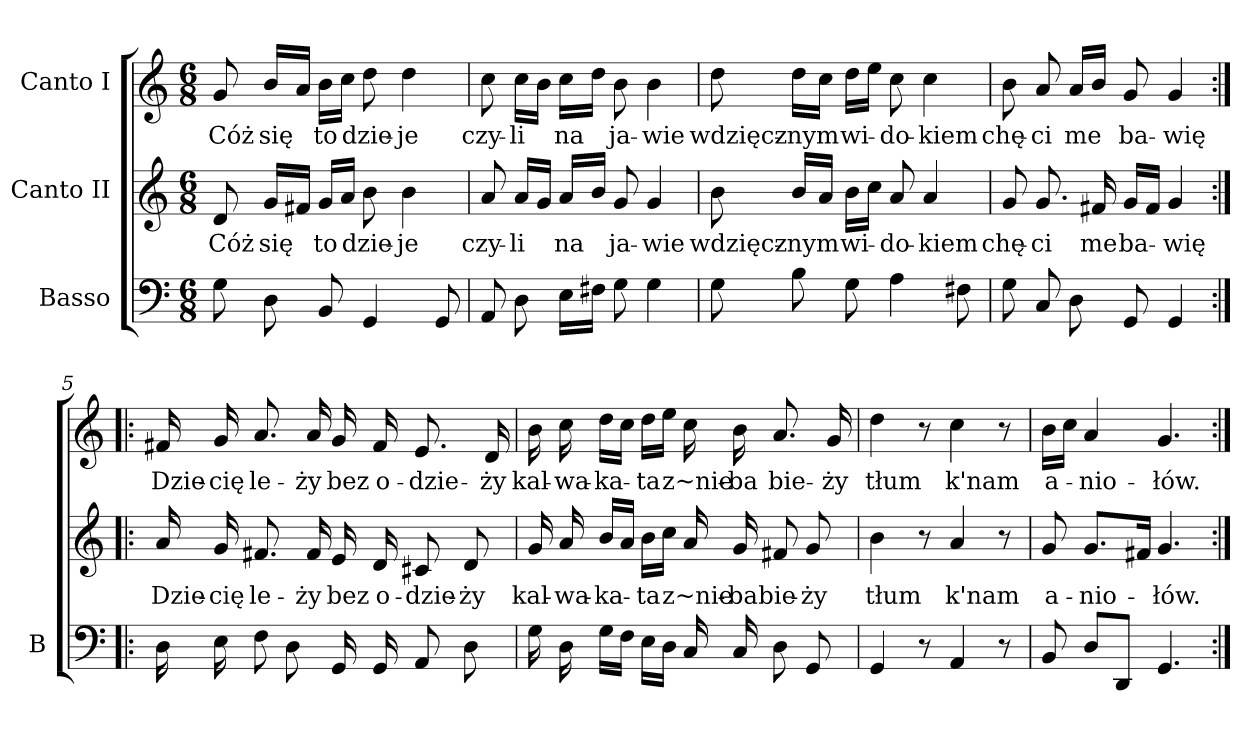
**kern	**kern	**text	**kern	**text
*part3	*part2	*part2	*part1	*part1
*staff3	*staff2	*staff2	*staff1	*staff1
*I"Basso	*I"Canto II	*	*I"Canto I	*
*I'B	*	*	*	*
*clefF4	*clefG2	*	*clefG2	*
*k[]	*k[]	*	*k[]	*
*M6/8	*M6/8	*	*M6/8	*
=1	=1	=1	=1	=1
8G	8d	Cóż	8g	Cóż
8D	16gLL	się	16bLL	się
.	16f#XJJ	.	16aJJ	.
8BB	16gLL	to	16bLL	to
.	16aJJ	.	16ccJJ	.
4GG	8b	dzie-	8dd	dzie-
.	4b	-je	4dd	-je
8GG	.	.	.	.
=2	=2	=2	=2	=2
8AA	8a	czy-	8cc	czy-
8D	16aLL	-li	16ccLL	-li
.	16gJJ	.	16bJJ	.
16ELL	16aLL	na	16ccLL	na
16F#XJJ	16bJJ	.	16ddJJ	.
8G	8g	ja-	8b	ja-
4G	4g	-wie	4b	-wie
=3	=3	=3	=3	=3
8G	8b	wdzięcz-	8dd	wdzięcz-
8B	16bLL	-nym	16ddLL	-nym
.	16aJJ	.	16ccJJ	.
8G	16bLL	wi-	16ddLL	wi-
.	16ccJJ	.	16eeJJ	.
4A	8a	-do-	8cc	-do-
.	4a	-kiem	4cc	-kiem
8F#X	.	.	.	.
=4	=4	=4	=4	=4
8G	8g	chę-	8b	chę-
8C	8.g	-ci	8a	-ci
8D	.	.	16aLL	me
.	16f#X	me	16bJJ	.
8GG	16gLL	ba-	8g	ba-
.	16f#JJ	.	.	.
4GG	4g	-wię	4g	-wię
=5:|!|:	=5:|!|:	=5:|!|:	=5:|!|:	=5:|!|:
16D	16a	Dzie-	16f#X	Dzie-
16E	16g	-cię	16g	-cię
8F	8.f#X	le-	8.a	le-
8D	.	.	.	.
.	16f#	-ży	16a	-ży
16GG	16e	bez	16g	bez
16GG	16d	o-	16f#	o-
8AA	8c#X	-dzie-	8.e	-dzie-
8D	8d	-ży	.	.
.	.	.	16d	-ży
=6	=6	=6	=6	=6
16G	16g	kal-	16b	kal-
16D	16a	-wa-	16cc	-wa-
16GLL	16bLL	-ka-	16ddLL	-ka-
16FJJ	16aJJ	.	16ccJJ	.
16ELL	16bLL	-ta	16ddLL	-ta
16DJJ	16ccJJ	.	16eeJJ	.
16C	16a	z~nie-	16cc	z~nie-
16C	16g	-ba	16b	-ba
8D	8f#X	bie-	8.a	bie-
8GG	8g	-ży	.	.
.	.	.	16g	-ży
=7	=7	=7	=7	=7
4GG	4b	tłum	4dd	tłum
8r	8r	.	8r	.
4AA	4a	k'nam	4cc	k'nam
8r	8r	.	8r	.
=8	=8	=8	=8	=8
8BB	8g	a-	16bLL	a-
.	.	.	16ccJJ	.
8DL	8.gL	-nio-	4a	-nio-
8DDJ	.	.	.	.
.	16f#XJk	.	.	.
4.GG	4.g	-łów.	4.g	-łów.
=:|!	=:|!	=:|!	=:|!	=:|!
*-	*-	*-	*-	*-
